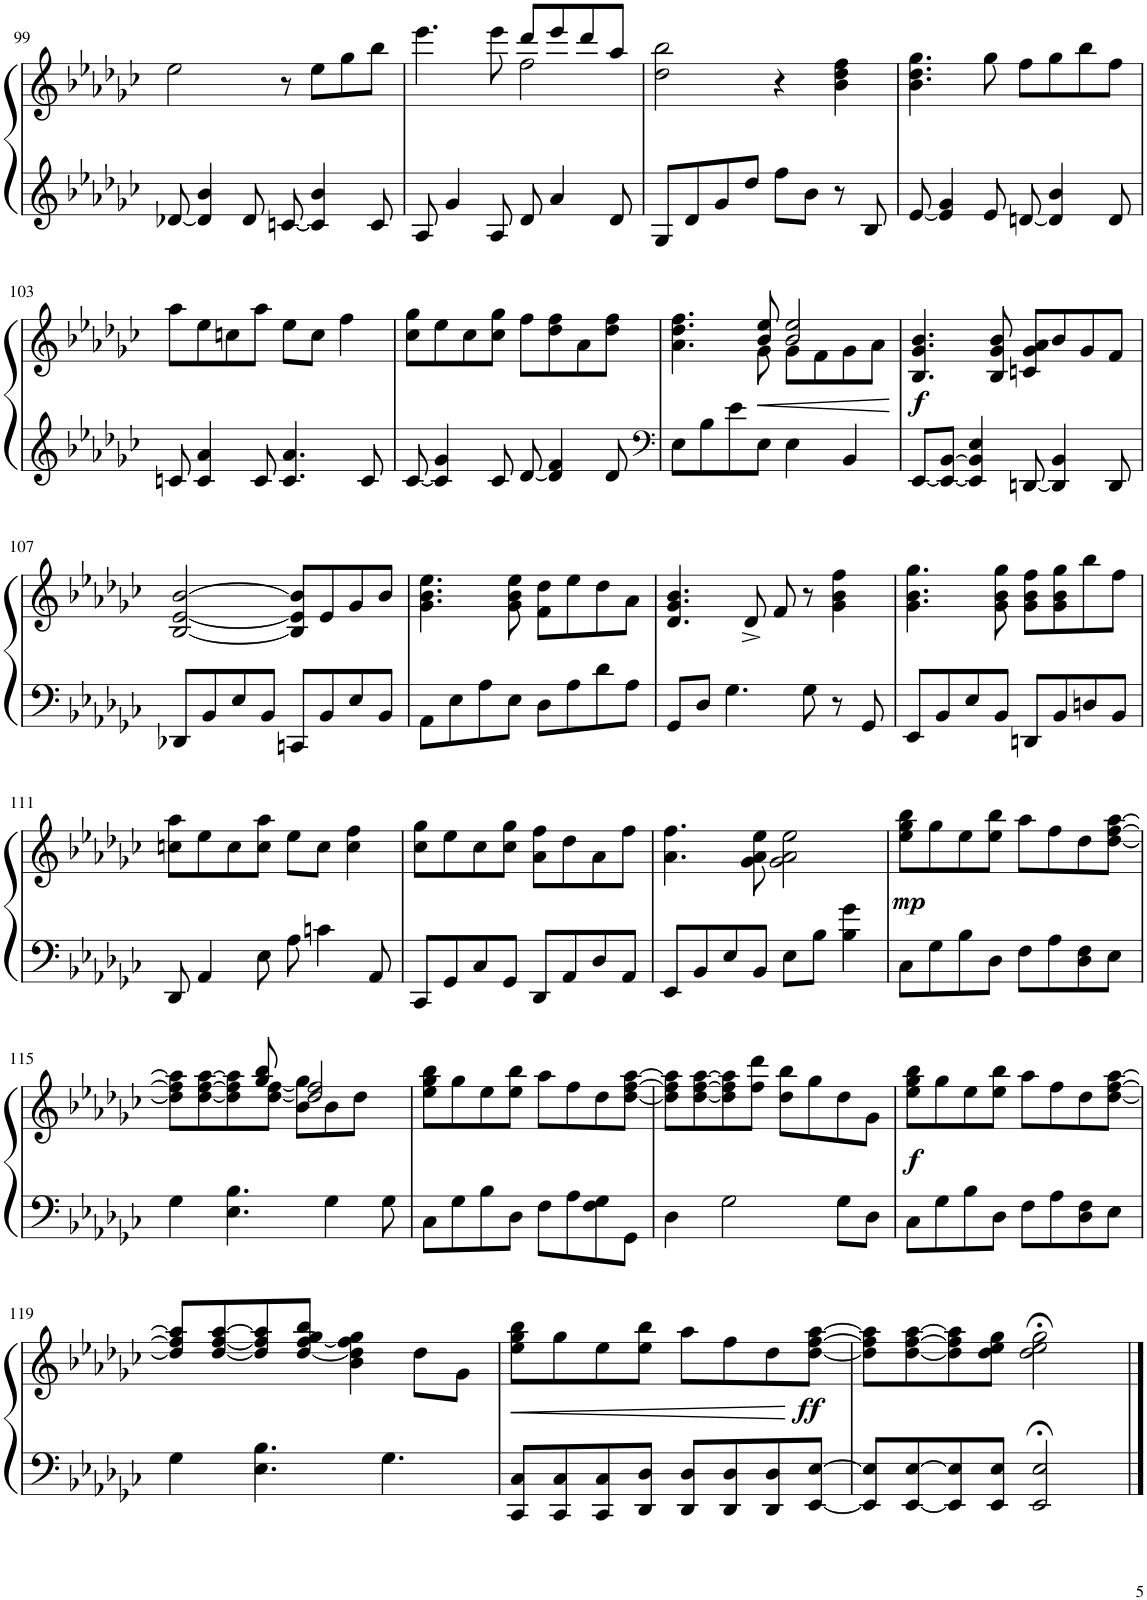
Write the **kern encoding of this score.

**kern	**kern	**dynam
*part1	*part1	*part1
*staff2	*staff1	*staff1/2
*I"Piano	*	*
*I'Pno.	*	*
!!LO:PB:g=z
*clefF4	*clefG2	*
*k[b-e-a-d-g-c-]	*k[b-e-a-d-g-c-]	*
*M4/4	*M4/4	*
=99	=99	=99
[8d-X/	2ee-\	.
4d-/] 4b-/	.	.
8d-/	.	.
[8cn/	8r	.
4c/] 4b-/	8ee-\L	.
.	8gg-\	.
8c/	8bb-\J	.
=100	=100	=100
*	*^	*
8A-/	4.eee-\	2ryy	.
4g-/	.	.	.
8A-/	8eee-\	.	.
8d-/	8ddd-/L	2ff\	.
4a-/	8eee-/	.	.
.	8ddd-/	.	.
8d-/	8aa-/J	.	.
*	*v	*v	*
=101	=101	=101
8G-/L	2dd-\ 2bb-\	.
8d-/	.	.
8g-/	.	.
8dd-/J	.	.
8ff\L	4r	.
8b-\J	.	.
8r	4b-\ 4dd-\ 4ff\	.
8B-/	.	.
=102	=102	=102
[8e-/	4.b-\ 4.dd-\ 4.gg-\	.
4e-/] 4g-/	.	.
8e-/	8gg-\	.
[8dn/	8ff\L	.
4d/] 4b-/	8gg-\	.
.	8bb-\	.
8d/	8ff\J	.
!!LO:LB:g=z
=103	=103	=103
8cn/	8aa-\L	.
4c/ 4a-/	8ee-\	.
.	8ccn\	.
8c/	8aa-\J	.
4.c/ 4.a-/	8ee-\L	.
.	8cc\J	.
.	4ff\	.
8c/	.	.
=104	=104	=104
[8c-/	8cc-\ 8gg-\L	.
4c-/] 4g-/	8ee-\	.
.	8cc-\	.
8c-/	8cc-\ 8gg-\J	.
[8d-/	8ff\L	.
4d-/] 4f/	8dd-\ 8ff\	.
.	8a-\	.
8d-/	8dd-\ 8ff\J	.
=105	=105	=105
*clefF4	*	*
*	*^	*
8E-\L	4.a-\ 4.dd-\ 4.ff\	4.ryy	.
8B-\	.	.	.
8e-\	.	.	.
!	!	!	!LO:HP:b
8E-\J	8b-/ 8ee-/	8g-\	<
4E-\	2b-/ 2ee-/	8g-\L	.
.	.	8f\	.
4BB-/	.	8g-\	.
.	.	8a-\J	.
*	*v	*v	*
.	.	[
=106	=106	=106
!	!	!LO:DY:b
[8EE-/L	4.B-/ 4.g-/ 4.b-/	f
8EE-/_ [8BB-/J	.	.
4EE-/] 4BB-/] 4E-/	.	.
.	8B-/ 8g-/ 8b-/	.
[8DDn/	8cn/ 8g-/ 8a-/L	.
4DD/] 4BB-/	8b-/	.
.	8g-/	.
8DD/	8f/J	.
!!LO:LB:g=z
=107	=107	=107
8DD-X/L	[2B-/ [2e-/ [2b-/	.
8BB-/	.	.
8E-/	.	.
8BB-/J	.	.
8CCn/L	8B-/] 8e-/] 8b-/]L	.
8BB-/	8e-/	.
8E-/	8g-/	.
8BB-/J	8b-/J	.
=108	=108	=108
8AA-\L	4.g-\ 4.b-\ 4.ee-\	.
8E-\	.	.
8A-\	.	.
8E-\J	8g-\ 8b-\ 8ee-\	.
8D-\L	8f\ 8dd-\L	.
8A-\	8ee-\	.
8d-\	8dd-\	.
8A-\J	8a-\J	.
=109	=109	=109
8GG-/L	4.d-/ 4.g-/ 4.b-/	.
8D-/J	.	.
4.G-\	.	.
.	8d-^/	.
.	8f/	.
8G-\	8r	.
8r	4g-\ 4b-\ 4ff\	.
8GG-/	.	.
=110	=110	=110
8EE-/L	4.g-\ 4.b-\ 4.gg-\	.
8BB-/	.	.
8E-/	.	.
8BB-/J	8g-\ 8b-\ 8gg-\	.
8DDn/L	8g-\ 8b-\ 8ff\L	.
8BB-/	8g-\ 8b-\ 8gg-\	.
8Dn/	8bb-\	.
8BB-/J	8ff\J	.
!!LO:LB:g=z
=111	=111	=111
8DD-/	8ccn\ 8aa-\L	.
4AA-/	8ee-\	.
.	8cc\	.
8E-\	8cc\ 8aa-\J	.
8A-\	8ee-\L	.
4cn\	8cc\J	.
.	4cc\ 4ff\	.
8AA-/	.	.
=112	=112	=112
8CC-/L	8cc-\ 8gg-\L	.
8GG-/	8ee-\	.
8C-/	8cc-\	.
8GG-/J	8cc-\ 8gg-\J	.
8DD-/L	8a-\ 8ff\L	.
8AA-/	8dd-\	.
8D-/	8a-\	.
8AA-/J	8ff\J	.
=113	=113	=113
8EE-/L	4.a-\ 4.ff\	.
8BB-/	.	.
8E-/	.	.
8BB-/J	8g-\ 8a-\ 8ee-\	.
8E-\L	2g-\ 2a-\ 2ee-\	.
8B-\J	.	.
4B-\ 4g-\	.	.
=114	=114	=114
!	!	!LO:DY:b
8C-\L	8ee-\ 8gg-\ 8bb-\L	mp
8G-\	8gg-\	.
8B-\	8ee-\	.
8D-\J	8ee-\ 8bb-\J	.
8F\L	8aa-\L	.
8A-\	8ff\	.
8D-\ 8F\	8dd-\	.
8E-\J	[8dd-\ [8ff\ [8aa-\J	.
!!LO:LB:g=z
=115	=115	=115
*	*^	*
4G-\	8dd-\] 8ff\] 8aa-\]L	4.ryy	.
.	[8dd-\ [8ff\ [8aa-\	.	.
4.E-\ 4.B-\	8dd-\] 8ff\] 8aa-\]	.	.
.	[8dd-\ [8ff\J	8gg-/ 8bb-/	.
.	2dd-/] 2ff/]	8b-\ 8gg-\L	.
4G-\	.	8b-\	.
.	.	8dd-\J	.
8G-\	.	8ryy	.
*	*v	*v	*
=116	=116	=116
8C-\L	8ee-\ 8gg-\ 8bb-\L	.
8G-\	8gg-\	.
8B-\	8ee-\	.
8D-\J	8ee-\ 8bb-\J	.
8F\L	8aa-\L	.
8A-\	8ff\	.
8F\ 8G-\	8dd-\	.
8GG-\J	[8dd-\ [8ff\ [8aa-\J	.
=117	=117	=117
4D-\	8dd-\] 8ff\] 8aa-\]L	.
.	[8dd-\ [8ff\ [8aa-\	.
2G-\	8dd-\] 8ff\] 8aa-\]	.
.	8ff\ 8ddd-\J	.
.	8dd-\ 8bb-\L	.
.	8gg-\	.
8G-\L	8dd-\	.
8D-\J	8g-\J	.
=118	=118	=118
!	!	!LO:DY:b
8C-\L	8ee-\ 8gg-\ 8bb-\L	f
8G-\	8gg-\	.
8B-\	8ee-\	.
8D-\J	8ee-\ 8bb-\J	.
8F\L	8aa-\L	.
8A-\	8ff\	.
8D-\ 8F\	8dd-\	.
8E-\J	[8dd-\ [8ff\ [8aa-\J	.
!!LO:LB:g=z
=119	=119	=119
4G-\	8dd-/] 8ff/] 8aa-/]L	.
.	[8dd-/ [8ff/ [8aa-/	.
4.E-\ 4.B-\	8dd-/] 8ff/] 8aa-/]	.
.	[8dd-/ [<8ff/ 8gg-/ 8bb-/J	.
.	4b-\ 4dd-\] 4ff\] 4gg-\	.
4.G-\	.	.
.	8dd-\L	.
.	8g-\J	.
=120	=120	=120
!	!	!LO:HP:b
8CC-/ 8C-/L	8ee-\ 8gg-\ 8bb-\L	<
8CC-/ 8C-/	8gg-\	.
8CC-/ 8C-/	8ee-\	.
8DD-/ 8D-/J	8ee-\ 8bb-\J	.
8DD-/ 8D-/L	8aa-\L	.
8DD-/ 8D-/	8ff\	.
8DD-/ 8D-/	8dd-\	.
!	!	!LO:DY:n=1:b
[8EE-/ [8E-/J	[8dd-\ [8ff\ [8aa-\J	[ ff
=121	=121	=121
8EE-/] 8E-/]L	8dd-\] 8ff\] 8aa-\]L	.
[8EE-/ [8E-/	[8dd-\ [8ff\ [8aa-\	.
8EE-/] 8E-/]	8dd-\] 8ff\] 8aa-\]	.
8EE-/ 8E-/J	8dd-\ 8ee-\ 8gg-\J	.
2EE-/;< 2E-/;<	2dd-\;< 2ee-\;< 2gg-\;<	.
==	==	==
*-	*-	*-
